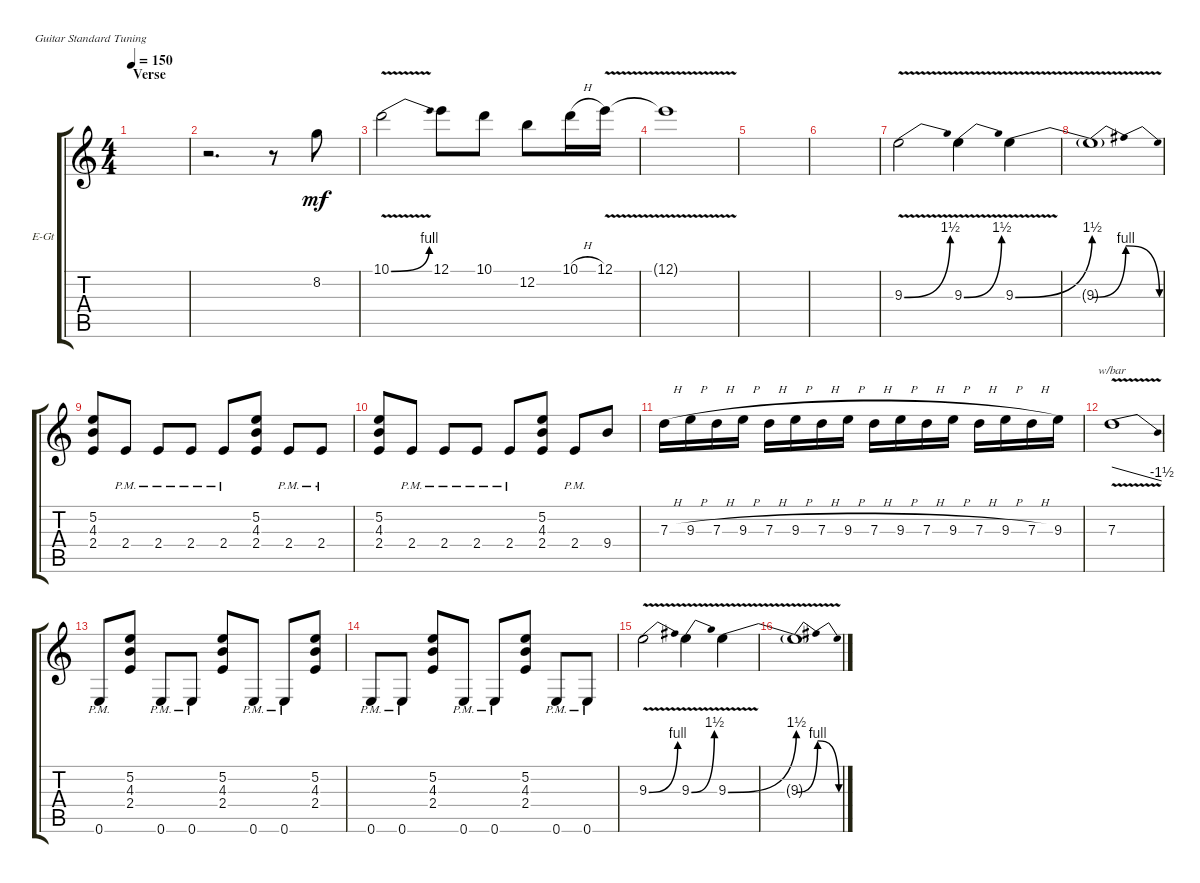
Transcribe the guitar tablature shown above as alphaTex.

\defaultSystemsLayout 4
\bracketExtendMode groupsimilarinstruments
\firstSystemTrackNameOrientation horizontal
\otherSystemsTrackNameOrientation horizontal
\track ("Electric Guitar" "E-Gt") {instrument overdrivenguitar}
\staff {score tabs}
\tuning (E4 B3 G3 D3 A2 E2)
\ts (4 4)
\section ("" "Verse")
\tempo 150
\clef g2
\ks c
|
r.2{d} r.8 8.2.8{dy mf} |
10.1{be (bend 0 0 15 4) v}.2 12.1.8 10.1.8 12.2.8 10.1{h}.16 12.1{v}.16 |
12.1{v t}.1 |
|
|
9.3{be (bend 0 0 15 6) v}.2 9.3{be (bend 0 0 15 6) v}.4 9.3{be (bend 0 0 15 6) v}.4 |
9.3{be (bendrelease 0 0 10.2 4 20.4 4 30 0) v t}.1 |
(2.4 4.3 5.2).8 2.4{pm}.8 2.4{pm}.8 2.4{pm}.8 2.4{pm}.8 (2.4 4.3 5.2).8 2.4{pm}.8 2.4{pm}.8 |
(2.4 4.3 5.2).8 2.4{pm}.8 2.4{pm}.8 2.4{pm}.8 2.4{pm}.8 (2.4 4.3 5.2).8 2.4{pm}.8 9.4.8 |
7.3{h}.16 9.3{h}.16 7.3{h}.16 9.3{h}.16 7.3{h}.16 9.3{h}.16 7.3{h}.16 9.3{h}.16 7.3{h}.16 9.3{h}.16 7.3{h}.16 9.3{h}.16 7.3{h}.16 9.3{h}.16 7.3{h}.16 9.3.16 |
7.3{v}.1{tbe (dive default 0 0 40.199999999999996 -6)} |
0.6{pm}.8 (2.4 4.3 5.2).8 0.6{pm}.8 0.6{pm}.8 (2.4 4.3 5.2).8 0.6{pm}.8 0.6{pm}.8 (2.4 4.3 5.2).8 |
0.6{pm}.8 0.6{pm}.8 (2.4 4.3 5.2).8 0.6{pm}.8 0.6{pm}.8 (2.4 4.3 5.2).8 0.6{pm}.8 0.6{pm}.8 |
9.3{be (bend 0 0 15.6 4) v}.2 9.3{be (bend 0 0 15 6) v}.4 9.3{be (bend 0 0 15 6) v}.4 |
9.3{be (bendrelease 0 0 10.2 4 20.4 4 30 0) v t}.1
